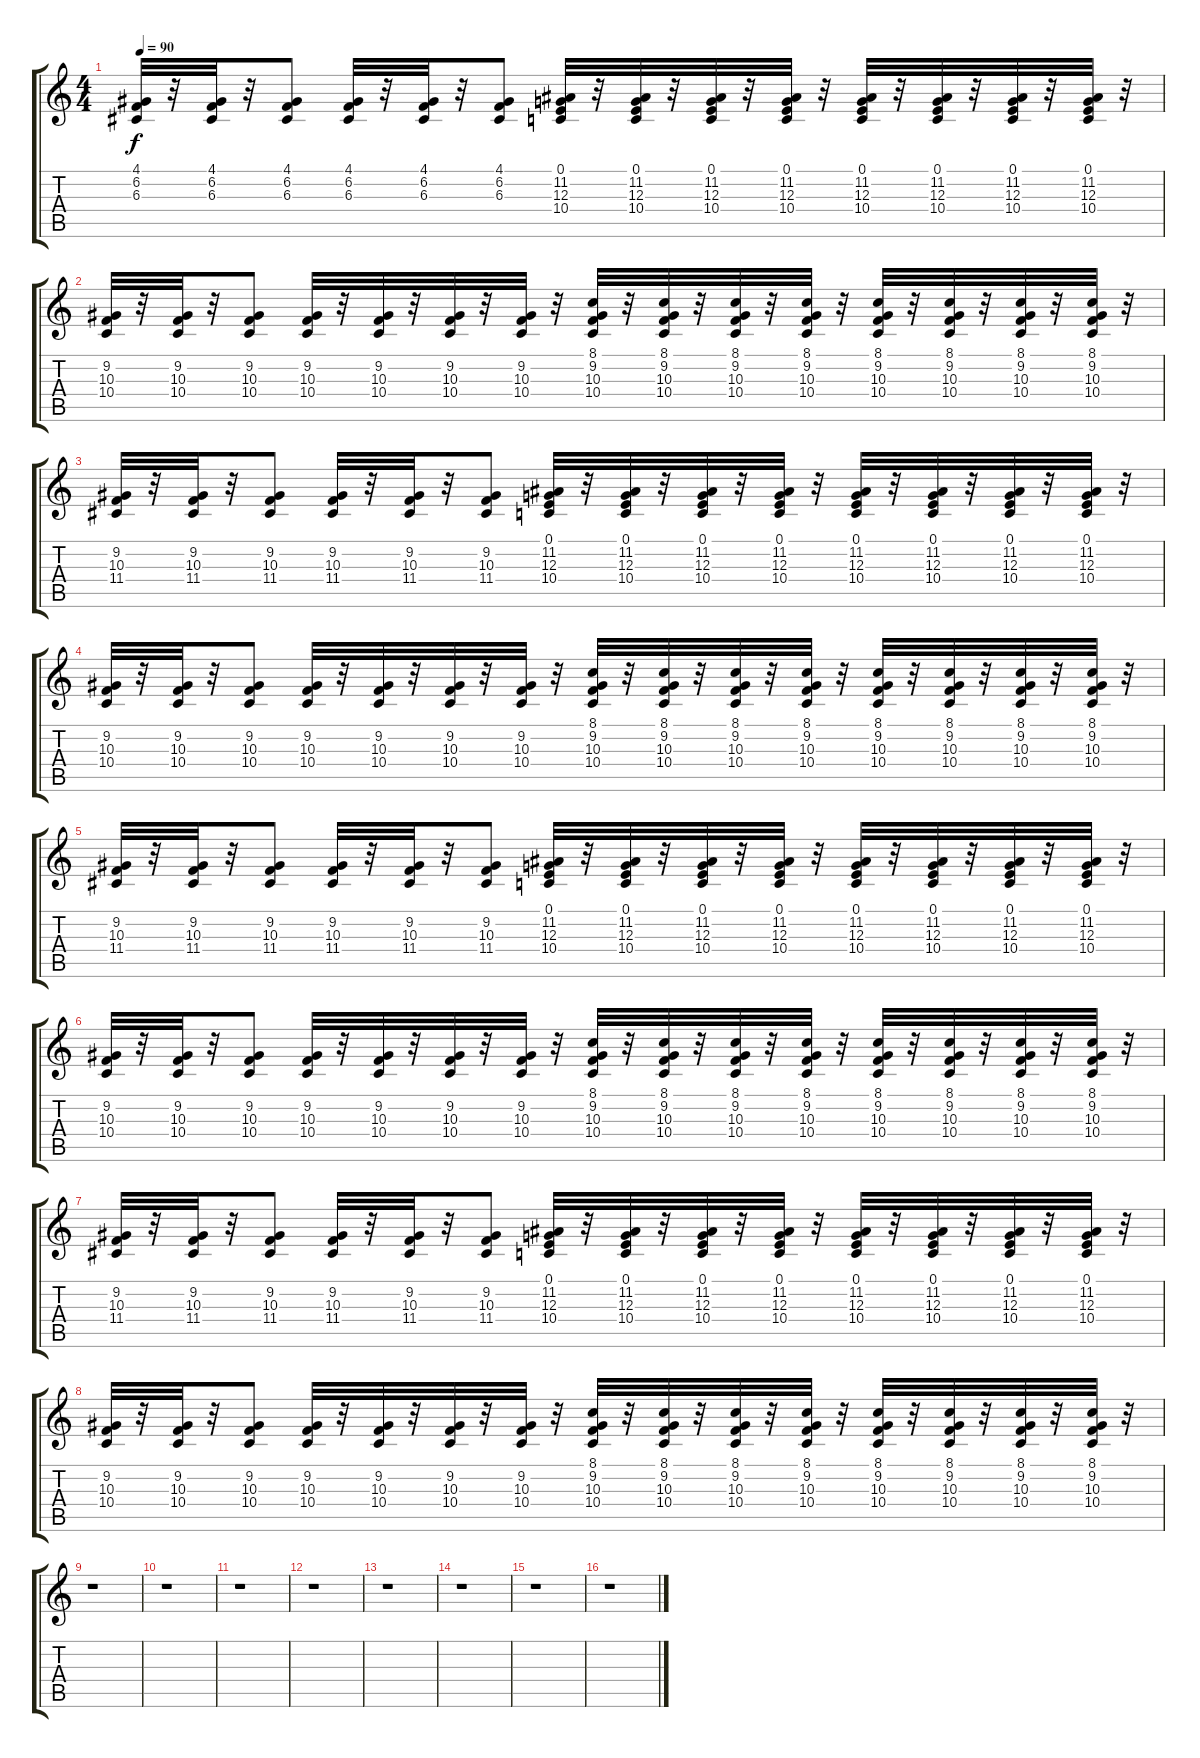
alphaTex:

\track "" {instrument lead2sawtooth}
\staff {score tabs}
\tuning (E4 B3 G3 D3 A2 E2) {hide}
\ts (4 4)
\tempo 90
\clef g2
\ks c
(4.1 6.2 6.3).32{dy f instrument lead2sawtooth} r.32 (4.1 6.2 6.3).32 r.32 (4.1 6.2 6.3).8 (4.1 6.2 6.3).32 r.32 (4.1 6.2 6.3).32 r.32 (4.1 6.2 6.3).8 (0.1 11.2 12.3 10.4).32 r.32 (0.1 11.2 12.3 10.4).32 r.32 (0.1 11.2 12.3 10.4).32 r.32 (0.1 11.2 12.3 10.4).32 r.32 (0.1 11.2 12.3 10.4).32 r.32 (0.1 11.2 12.3 10.4).32 r.32 (0.1 11.2 12.3 10.4).32 r.32 (0.1 11.2 12.3 10.4).32 r.32 |
(9.2 10.3 10.4).32 r.32 (9.2 10.3 10.4).32 r.32 (9.2 10.3 10.4).8 (9.2 10.3 10.4).32 r.32 (9.2 10.3 10.4).32 r.32 (9.2 10.3 10.4).32 r.32 (9.2 10.3 10.4).32 r.32 (8.1 9.2 10.3 10.4).32 r.32 (8.1 9.2 10.3 10.4).32 r.32 (8.1 9.2 10.3 10.4).32 r.32 (8.1 9.2 10.3 10.4).32 r.32 (8.1 9.2 10.3 10.4).32 r.32 (8.1 9.2 10.3 10.4).32 r.32 (8.1 9.2 10.3 10.4).32 r.32 (8.1 9.2 10.3 10.4).32 r.32 |
(9.2 10.3 11.4).32 r.32 (9.2 10.3 11.4).32 r.32 (9.2 10.3 11.4).8 (9.2 10.3 11.4).32 r.32 (9.2 10.3 11.4).32 r.32 (9.2 10.3 11.4).8 (0.1 11.2 12.3 10.4).32 r.32 (0.1 11.2 12.3 10.4).32 r.32 (0.1 11.2 12.3 10.4).32 r.32 (0.1 11.2 12.3 10.4).32 r.32 (0.1 11.2 12.3 10.4).32 r.32 (0.1 11.2 12.3 10.4).32 r.32 (0.1 11.2 12.3 10.4).32 r.32 (0.1 11.2 12.3 10.4).32 r.32 |
(9.2 10.3 10.4).32 r.32 (9.2 10.3 10.4).32 r.32 (9.2 10.3 10.4).8 (9.2 10.3 10.4).32 r.32 (9.2 10.3 10.4).32 r.32 (9.2 10.3 10.4).32 r.32 (9.2 10.3 10.4).32 r.32 (8.1 9.2 10.3 10.4).32 r.32 (8.1 9.2 10.3 10.4).32 r.32 (8.1 9.2 10.3 10.4).32 r.32 (8.1 9.2 10.3 10.4).32 r.32 (8.1 9.2 10.3 10.4).32 r.32 (8.1 9.2 10.3 10.4).32 r.32 (8.1 9.2 10.3 10.4).32 r.32 (8.1 9.2 10.3 10.4).32 r.32 |
(9.2 10.3 11.4).32 r.32 (9.2 10.3 11.4).32 r.32 (9.2 10.3 11.4).8 (9.2 10.3 11.4).32 r.32 (9.2 10.3 11.4).32 r.32 (9.2 10.3 11.4).8 (0.1 11.2 12.3 10.4).32 r.32 (0.1 11.2 12.3 10.4).32 r.32 (0.1 11.2 12.3 10.4).32 r.32 (0.1 11.2 12.3 10.4).32 r.32 (0.1 11.2 12.3 10.4).32 r.32 (0.1 11.2 12.3 10.4).32 r.32 (0.1 11.2 12.3 10.4).32 r.32 (0.1 11.2 12.3 10.4).32 r.32 |
(9.2 10.3 10.4).32 r.32 (9.2 10.3 10.4).32 r.32 (9.2 10.3 10.4).8 (9.2 10.3 10.4).32 r.32 (9.2 10.3 10.4).32 r.32 (9.2 10.3 10.4).32 r.32 (9.2 10.3 10.4).32 r.32 (8.1 9.2 10.3 10.4).32 r.32 (8.1 9.2 10.3 10.4).32 r.32 (8.1 9.2 10.3 10.4).32 r.32 (8.1 9.2 10.3 10.4).32 r.32 (8.1 9.2 10.3 10.4).32 r.32 (8.1 9.2 10.3 10.4).32 r.32 (8.1 9.2 10.3 10.4).32 r.32 (8.1 9.2 10.3 10.4).32 r.32 |
(9.2 10.3 11.4).32 r.32 (9.2 10.3 11.4).32 r.32 (9.2 10.3 11.4).8 (9.2 10.3 11.4).32 r.32 (9.2 10.3 11.4).32 r.32 (9.2 10.3 11.4).8 (0.1 11.2 12.3 10.4).32 r.32 (0.1 11.2 12.3 10.4).32 r.32 (0.1 11.2 12.3 10.4).32 r.32 (0.1 11.2 12.3 10.4).32 r.32 (0.1 11.2 12.3 10.4).32 r.32 (0.1 11.2 12.3 10.4).32 r.32 (0.1 11.2 12.3 10.4).32 r.32 (0.1 11.2 12.3 10.4).32 r.32 |
(9.2 10.3 10.4).32 r.32 (9.2 10.3 10.4).32 r.32 (9.2 10.3 10.4).8 (9.2 10.3 10.4).32 r.32 (9.2 10.3 10.4).32 r.32 (9.2 10.3 10.4).32 r.32 (9.2 10.3 10.4).32 r.32 (8.1 9.2 10.3 10.4).32 r.32 (8.1 9.2 10.3 10.4).32 r.32 (8.1 9.2 10.3 10.4).32 r.32 (8.1 9.2 10.3 10.4).32 r.32 (8.1 9.2 10.3 10.4).32 r.32 (8.1 9.2 10.3 10.4).32 r.32 (8.1 9.2 10.3 10.4).32 r.32 (8.1 9.2 10.3 10.4).32 r.32 |
r.1 |
r.1 |
r.1 |
r.1 |
r.1 |
r.1 |
r.1 |
r.1
